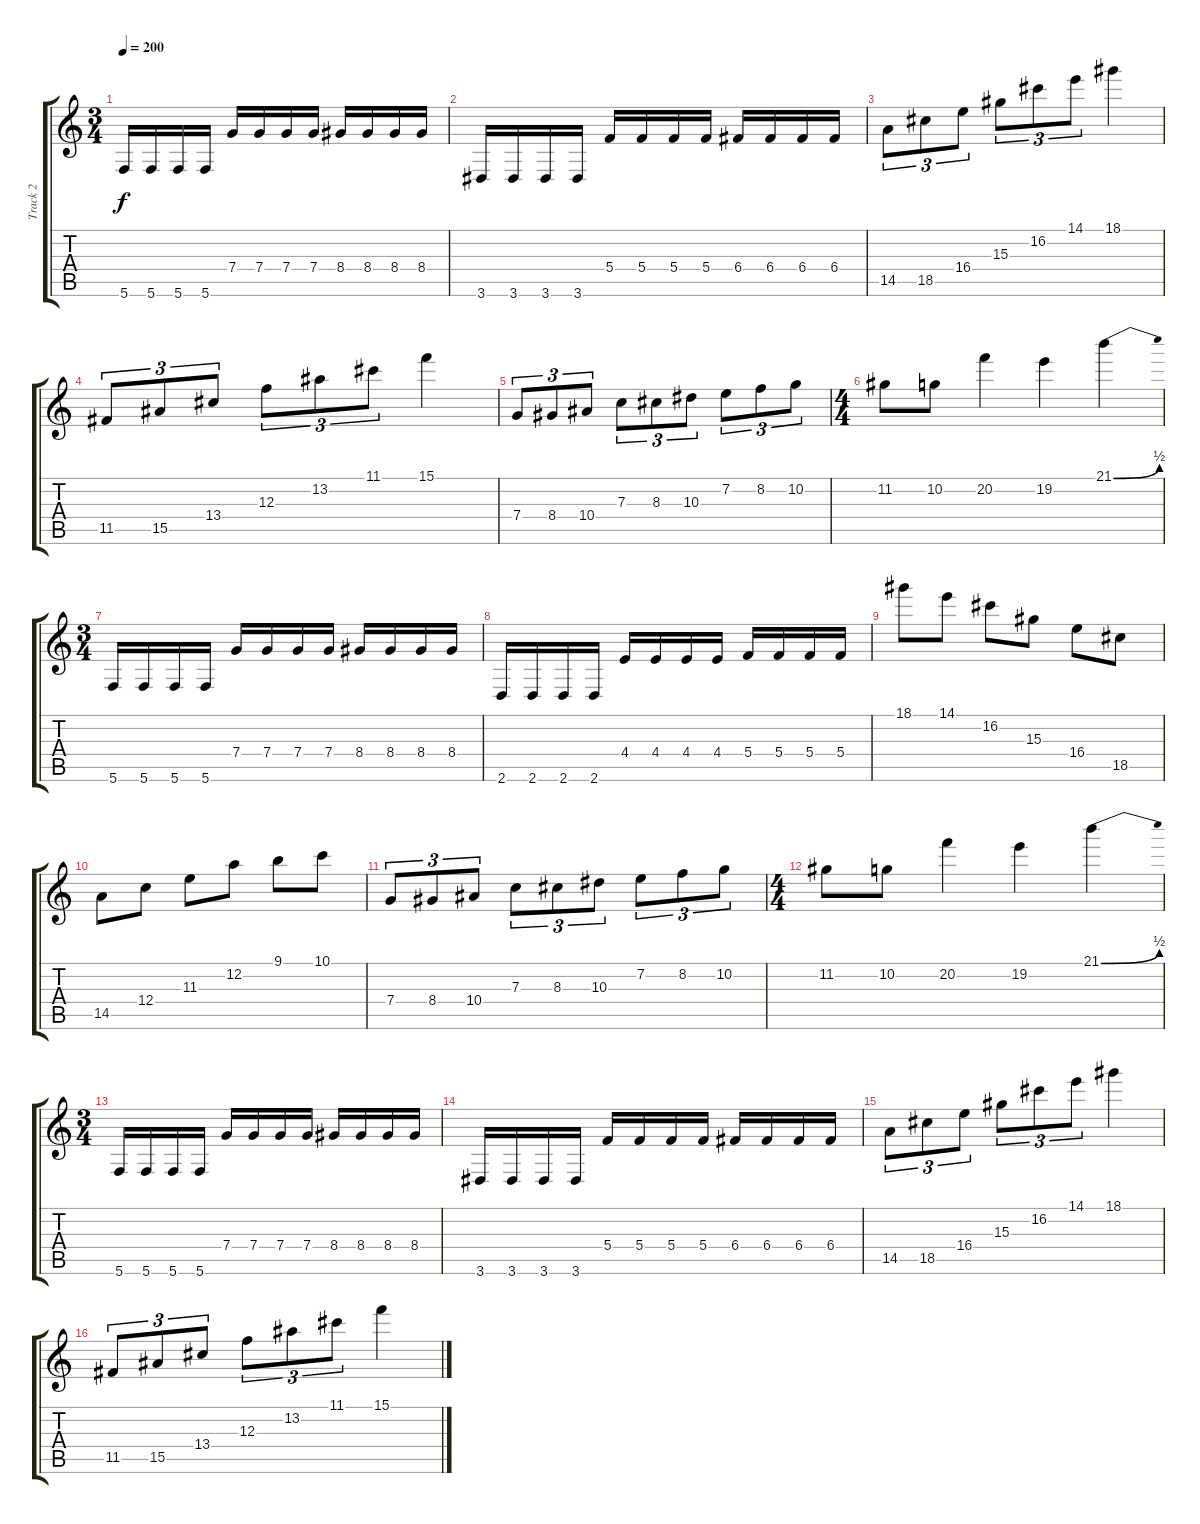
\track ("Track 2" "Track 2") {instrument overdrivenguitar bank 255}
\staff {score tabs}
\tuning (D4 A3 F3 C3 G2 C2) {hide}
\ts (3 4)
\tempo 200
\clef g2
\ks c
5.6.16{dy f instrument overdrivenguitar} 5.6.16 5.6.16 5.6.16 7.4.16 7.4.16 7.4.16 7.4.16 8.4.16 8.4.16 8.4.16 8.4.16 |
3.6.16 3.6.16 3.6.16 3.6.16 5.4.16 5.4.16 5.4.16 5.4.16 6.4.16 6.4.16 6.4.16 6.4.16 |
14.5.8{tu (3 2)} 18.5.8{tu (3 2)} 16.4.8{tu (3 2)} 15.3.8{tu (3 2)} 16.2.8{tu (3 2)} 14.1.8{tu (3 2)} 18.1.4 |
11.5.8{tu (3 2)} 15.5.8{tu (3 2)} 13.4.8{tu (3 2)} 12.3.8{tu (3 2)} 13.2.8{tu (3 2)} 11.1.8{tu (3 2)} 15.1.4 |
7.4.8{tu (3 2)} 8.4.8{tu (3 2)} 10.4.8{tu (3 2)} 7.3.8{tu (3 2)} 8.3.8{tu (3 2)} 10.3.8{tu (3 2)} 7.2.8{tu (3 2)} 8.2.8{tu (3 2)} 10.2.8{tu (3 2)} |
\ts (4 4)
11.2.8 10.2.8 20.2.4 19.2.4 21.1{be (bend 0 0 60 2)}.4 |
\ts (3 4)
5.6.16 5.6.16 5.6.16 5.6.16 7.4.16 7.4.16 7.4.16 7.4.16 8.4.16 8.4.16 8.4.16 8.4.16 |
2.6.16 2.6.16 2.6.16 2.6.16 4.4.16 4.4.16 4.4.16 4.4.16 5.4.16 5.4.16 5.4.16 5.4.16 |
18.1.8 14.1.8 16.2.8 15.3.8 16.4.8 18.5.8 |
14.5.8 12.4.8 11.3.8 12.2.8 9.1.8 10.1.8 |
7.4.8{tu (3 2)} 8.4.8{tu (3 2)} 10.4.8{tu (3 2)} 7.3.8{tu (3 2)} 8.3.8{tu (3 2)} 10.3.8{tu (3 2)} 7.2.8{tu (3 2)} 8.2.8{tu (3 2)} 10.2.8{tu (3 2)} |
\ts (4 4)
11.2.8 10.2.8 20.2.4 19.2.4 21.1{be (bend 0 0 60 2)}.4 |
\ts (3 4)
5.6.16 5.6.16 5.6.16 5.6.16 7.4.16 7.4.16 7.4.16 7.4.16 8.4.16 8.4.16 8.4.16 8.4.16 |
3.6.16 3.6.16 3.6.16 3.6.16 5.4.16 5.4.16 5.4.16 5.4.16 6.4.16 6.4.16 6.4.16 6.4.16 |
14.5.8{tu (3 2)} 18.5.8{tu (3 2)} 16.4.8{tu (3 2)} 15.3.8{tu (3 2)} 16.2.8{tu (3 2)} 14.1.8{tu (3 2)} 18.1.4 |
11.5.8{tu (3 2)} 15.5.8{tu (3 2)} 13.4.8{tu (3 2)} 12.3.8{tu (3 2)} 13.2.8{tu (3 2)} 11.1.8{tu (3 2)} 15.1.4
